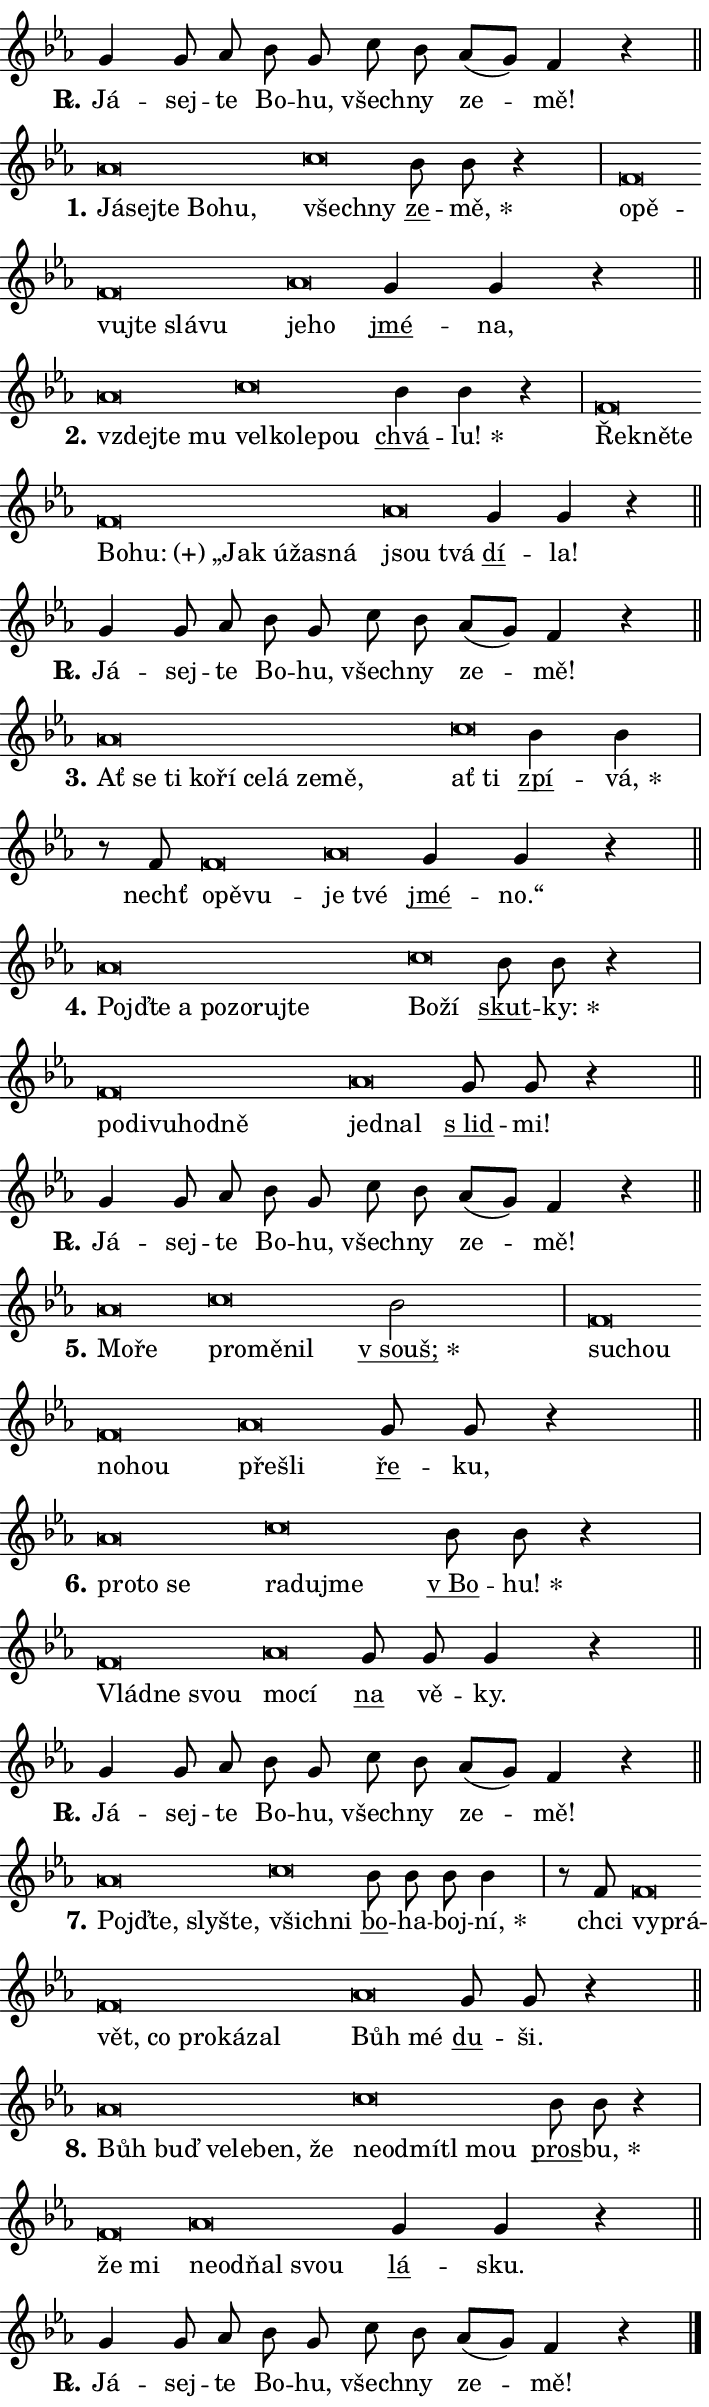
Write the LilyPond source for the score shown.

\version "2.24.0"
\header { tagline = "" }
\paper {
  indent = 0\cm
  top-margin = 0\cm
  right-margin = 0.13\cm % to fit lyric hyphens
  bottom-margin = 0\cm
  left-margin = 0\cm
  paper-width = 12\cm
  page-breaking = #ly:one-page-breaking
  system-system-spacing.basic-distance = #11
  score-system-spacing.basic-distance = #11
  ragged-last = ##f
}


%% Author: Thomas Morley
%% https://lists.gnu.org/archive/html/lilypond-user/2020-05/msg00002.html
#(define (line-position grob)
"Returns position of @var[grob} in current system:
   @code{'start}, if at first time-step
   @code{'end}, if at last time-step
   @code{'middle} otherwise
"
  (let* ((col (ly:item-get-column grob))
         (ln (ly:grob-object col 'left-neighbor))
         (rn (ly:grob-object col 'right-neighbor))
         (col-to-check-left (if (ly:grob? ln) ln col))
         (col-to-check-right (if (ly:grob? rn) rn col))
         (break-dir-left
           (and
             (ly:grob-property col-to-check-left 'non-musical #f)
             (ly:item-break-dir col-to-check-left)))
         (break-dir-right
           (and
             (ly:grob-property col-to-check-right 'non-musical #f)
             (ly:item-break-dir col-to-check-right))))
        (cond ((eqv? 1 break-dir-left) 'start)
              ((eqv? -1 break-dir-right) 'end)
              (else 'middle))))

#(define (tranparent-at-line-position vctor)
  (lambda (grob)
  "Relying on @code{line-position} select the relevant enry from @var{vctor}.
Used to determine transparency,"
    (case (line-position grob)
      ((end) (not (vector-ref vctor 0)))
      ((middle) (not (vector-ref vctor 1)))
      ((start) (not (vector-ref vctor 2))))))

noteHeadBreakVisibility =
#(define-music-function (break-visibility)(vector?)
"Makes @code{NoteHead}s transparent relying on @var{break-visibility}"
#{
  \override NoteHead.transparent =
    #(tranparent-at-line-position break-visibility)
#})

#(define delete-ledgers-for-transparent-note-heads
  (lambda (grob)
    "Reads whether a @code{NoteHead} is transparent.
If so this @code{NoteHead} is removed from @code{'note-heads} from
@var{grob}, which is supposed to be @code{LedgerLineSpanner}.
As a result ledgers are not printed for this @code{NoteHead}"
    (let* ((nhds-array (ly:grob-object grob 'note-heads))
           (nhds-list
             (if (ly:grob-array? nhds-array)
                 (ly:grob-array->list nhds-array)
                 '()))
           ;; Relies on the transparent-property being done before
           ;; Staff.LedgerLineSpanner.after-line-breaking is executed.
           ;; This is fragile ...
           (to-keep
             (remove
               (lambda (nhd)
                 (ly:grob-property nhd 'transparent #f))
               nhds-list)))
      ;; TODO find a better method to iterate over grob-arrays, similiar
      ;; to filter/remove etc for lists
      ;; For now rebuilt from scratch
      (set! (ly:grob-object grob 'note-heads)  '())
      (for-each
        (lambda (nhd)
          (ly:pointer-group-interface::add-grob grob 'note-heads nhd))
        to-keep))))

squashNotes = {
  \override NoteHead.X-extent = #'(-0.2 . 0.2)
  \override NoteHead.Y-extent = #'(-0.75 . 0)
  \override NoteHead.stencil =
    #(lambda (grob)
       (let ((pos (ly:grob-property grob 'staff-position)))
         (begin
           (if (< pos -7) (display "ERROR: Lower brevis then expected\n") (display ""))
           (if (<= pos -6) ly:text-interface::print ly:note-head::print))))
}
unSquashNotes = {
  \revert NoteHead.X-extent
  \revert NoteHead.Y-extent
  \revert NoteHead.stencil
}

hideNotes = \noteHeadBreakVisibility #begin-of-line-visible
unHideNotes = \noteHeadBreakVisibility #all-visible

% work-around for resetting accidentals
% https://lilypond.org/doc/v2.23/Documentation/notation/displaying-rhythms#unmetered-music
cadenzaMeasure = {
  \cadenzaOff
  \partial 1024 s1024
  \cadenzaOn
}

#(define-markup-command (accent layout props text) (markup?)
  "Underline accented syllable"
  (interpret-markup layout props
    #{\markup \override #'(offset . 4.3) \underline { #text }#}))

responsum = \markup \concat {
  "R" \hspace #-1.05 \path #0.1 #'((moveto 0 0.07) (lineto 0.9 0.8)) \hspace #0.05 "."
}

spaceSize = #0.6828661417322834 % exact space size for TeX Gyre Schola

\layout {
  \context {
    \Staff
    \remove "Time_signature_engraver"
    \override LedgerLineSpanner.after-line-breaking = #delete-ledgers-for-transparent-note-heads
  }
  \context {
    \Lyrics {
      \override LyricSpace.minimum-distance = \spaceSize
      \override LyricText.font-name = #"TeX Gyre Schola"
      \override LyricText.font-size = 1
      \override StanzaNumber.font-name = #"TeX Gyre Schola Bold"
      \override StanzaNumber.font-size = 1
    }
  }
  \context {
    \Score 
    \override NoteHead.text =
      #(lambda (grob) 
        (let ((pos (ly:grob-property grob 'staff-position)))
          #{\markup {
            \combine
              \halign #-0.55 \raise #(if (= pos -6) 0 0.5) \override #'(thickness . 2) \draw-line #'(3.2 . 0)
              \musicglyph "noteheads.sM1"
          }#}))
  }
}

% magnetic-lyrics.ily
%
%   written by
%     Jean Abou Samra <jean@abou-samra.fr>
%     Werner Lemberg <wl@gnu.org>
%
%   adapted by
%     Jiri Hon <jiri.hon@gmail.com>
%
% Version 2022-Apr-15

% https://www.mail-archive.com/lilypond-user@gnu.org/msg149350.html

#(define (Left_hyphen_pointer_engraver context)
   "Collect syllable-hyphen-syllable occurrences in lyrics and store
them in properties.  This engraver only looks to the left.  For
example, if the lyrics input is @code{foo -- bar}, it does the
following.

@itemize @bullet
@item
Set the @code{text} property of the @code{LyricHyphen} grob between
@q{foo} and @q{bar} to @code{foo}.

@item
Set the @code{left-hyphen} property of the @code{LyricText} grob with
text @q{foo} to the @code{LyricHyphen} grob between @q{foo} and
@q{bar}.
@end itemize

Use this auxiliary engraver in combination with the
@code{lyric-@/text::@/apply-@/magnetic-@/offset!} hook."
   (let ((hyphen #f)
         (text #f))
     (make-engraver
      (acknowledgers
       ((lyric-syllable-interface engraver grob source-engraver)
        (set! text grob)))
      (end-acknowledgers
       ((lyric-hyphen-interface engraver grob source-engraver)
        ;(when (not (grob::has-interface grob 'lyric-space-interface))
          (set! hyphen grob)));)
      ((stop-translation-timestep engraver)
       (when (and text hyphen)
         (ly:grob-set-object! text 'left-hyphen hyphen))
       (set! text #f)
       (set! hyphen #f)))))

#(define (lyric-text::apply-magnetic-offset! grob)
   "If the space between two syllables is less than the value in
property @code{LyricText@/.details@/.squash-threshold}, move the right
syllable to the left so that it gets concatenated with the left
syllable.

Use this function as a hook for
@code{LyricText@/.after-@/line-@/breaking} if the
@code{Left_@/hyphen_@/pointer_@/engraver} is active."
   (let ((hyphen (ly:grob-object grob 'left-hyphen #f)))
     (when hyphen
       (let ((left-text (ly:spanner-bound hyphen LEFT)))
         (when (grob::has-interface left-text 'lyric-syllable-interface)
           (let* ((common (ly:grob-common-refpoint grob left-text X))
                  (this-x-ext (ly:grob-extent grob common X))
                  (left-x-ext
                   (begin
                     ;; Trigger magnetism for left-text.
                     (ly:grob-property left-text 'after-line-breaking)
                     (ly:grob-extent left-text common X)))
                  ;; `delta` is the gap width between two syllables.
                  (delta (- (interval-start this-x-ext)
                            (interval-end left-x-ext)))
                  (details (ly:grob-property grob 'details))
                  (threshold (assoc-get 'squash-threshold details 0.2)))
             (when (< delta threshold)
               (let* (;; We have to manipulate the input text so that
                      ;; ligatures crossing syllable boundaries are not
                      ;; disabled.  For languages based on the Latin
                      ;; script this is essentially a beautification.
                      ;; However, for non-Western scripts it can be a
                      ;; necessity.
                      (lt (ly:grob-property left-text 'text))
                      (rt (ly:grob-property grob 'text))
                      (is-space (grob::has-interface hyphen 'lyric-space-interface))
                      (space (if is-space " " ""))
                      (extra-delta (if is-space spaceSize 0))
                      ;; Append new syllable.
                      (ltrt-space (if (and (string? lt) (string? rt))
                                (string-append lt space rt)
                                (make-concat-markup (list lt space rt))))
                      ;; Right-align `ltrt` to the right side.
                      (ltrt-space-markup (grob-interpret-markup
                               grob
                               (make-translate-markup
                                (cons (interval-length this-x-ext) 0)
                                (make-right-align-markup ltrt-space)))))
                 (begin
                   ;; Don't print `left-text`.
                   (ly:grob-set-property! left-text 'stencil #f)
                   ;; Set text and stencil (which holds all collected
                   ;; syllables so far) and shift it to the left.
                   (ly:grob-set-property! grob 'text ltrt-space)
                   (ly:grob-set-property! grob 'stencil ltrt-space-markup)
                   (ly:grob-translate-axis! grob (- (- delta extra-delta)) X))))))))))


#(define (lyric-hyphen::displace-bounds-first grob)
   ;; Make very sure this callback isn't triggered too early.
   (let ((left (ly:spanner-bound grob LEFT))
         (right (ly:spanner-bound grob RIGHT)))
     (ly:grob-property left 'after-line-breaking)
     (ly:grob-property right 'after-line-breaking)
     (ly:lyric-hyphen::print grob)))

squashThreshold = #0.4

\layout {
  \context {
    \Lyrics
    \consists #Left_hyphen_pointer_engraver
    \override LyricText.after-line-breaking =
      #lyric-text::apply-magnetic-offset!
    \override LyricHyphen.stencil = #lyric-hyphen::displace-bounds-first
    \override LyricText.details.squash-threshold = \squashThreshold
    \override LyricHyphen.minimum-distance = 0
    \override LyricHyphen.minimum-length = \squashThreshold
  }
}

squashText = \override LyricText.details.squash-threshold = 9999
unSquashText = \override LyricText.details.squash-threshold = \squashThreshold

leftText = \override LyricText.self-alignment-X = #LEFT
unLeftText = \revert LyricText.self-alignment-X

starOffset = #(lambda (grob) 
                (let ((x_offset (ly:self-alignment-interface::aligned-on-x-parent grob)))
                  (if (= x_offset 0) 0 (+ x_offset 1.2))))

star = #(define-music-function (syllable)(string?)
"Append star separator at the end of a syllable"
#{
  \once \override LyricText.X-offset = #starOffset
  \lyricmode { \markup {
    #syllable
    \override #'((font-name . "TeX Gyre Schola Bold")) \hspace #0.2 \lower #0.65 \larger "*"
  } }
#})

starAccent = #(define-music-function (syllable)(string?)
"Append star separator at the end of a syllable and make accent"
#{
  \once \override LyricText.X-offset = #starOffset
  \lyricmode { \markup {
    \accent #syllable
    \override #'((font-name . "TeX Gyre Schola Bold")) \hspace #0.2 \lower #0.65 \larger "*"
  } }
#})

breath = #(define-music-function (syllable)(string?)
"Append breathing indicator at the end of a syllable"
#{
  \lyricmode { \markup { #syllable "+" } }
#})

optionalBreath = #(define-music-function (syllable)(string?)
"Append optional breathing indicator at the end of a syllable"
#{
  \lyricmode { \markup { #syllable "(+)" } }
#})


\score {
    <<
        \new Voice = "melody" { \cadenzaOn \key es \major \relative { g'4 g8 as bes g \bar "" c bes \bar "" as[( g)] f4 r \cadenzaMeasure \bar "||" \break } }
        \new Lyrics \lyricsto "melody" { \lyricmode { \set stanza = \responsum
Já -- sej -- te Bo -- hu, všech -- ny ze -- mě! } }
    >>
    \layout {}
}

\score {
    <<
        \new Voice = "melody" { \cadenzaOn \key es \major \relative { \squashNotes as'\breve*1/16 \hideNotes \breve*1/16 \bar "" \breve*1/16 \bar "" \breve*1/16 \breve*1/16 \bar "" \unHideNotes \unSquashNotes \squashNotes c\breve*1/16 \hideNotes \breve*1/16 \bar "" \unHideNotes \unSquashNotes \bar "" bes8 bes r4 \cadenzaMeasure \bar "|" \squashNotes f\breve*1/16 \hideNotes \breve*1/16 \bar "" \breve*1/16 \bar "" \breve*1/16 \bar "" \breve*1/16 \breve*1/16 \bar "" \unHideNotes \unSquashNotes \squashNotes as\breve*1/16 \hideNotes \breve*1/16 \bar "" \unHideNotes \unSquashNotes \bar "" g4 g r \cadenzaMeasure \bar "||" \break } }
        \new Lyrics \lyricsto "melody" { \lyricmode { \set stanza = "1."
\leftText Já -- \squashText sej -- te Bo -- hu, \unSquashText všech -- \squashText ny \unLeftText \unSquashText \markup \accent ze -- \star mě, \leftText o -- \squashText pě -- vuj -- te slá -- vu \unSquashText je -- \squashText ho \unLeftText \unSquashText \markup \accent jmé -- na, } }
    >>
    \layout {}
}

\score {
    <<
        \new Voice = "melody" { \cadenzaOn \key es \major \relative { \squashNotes as'\breve*1/16 \hideNotes \breve*1/16 \breve*1/16 \bar "" \unHideNotes \unSquashNotes \squashNotes c\breve*1/16 \hideNotes \breve*1/16 \bar "" \breve*1/16 \breve*1/16 \bar "" \unHideNotes \unSquashNotes \bar "" bes4 bes r \cadenzaMeasure \bar "|" \squashNotes f\breve*1/16 \hideNotes \breve*1/16 \bar "" \breve*1/16 \bar "" \breve*1/16 \bar "" \breve*1/16 \bar "" \breve*1/16 \bar "" \breve*1/16 \bar "" \breve*1/16 \breve*1/16 \bar "" \unHideNotes \unSquashNotes \squashNotes as\breve*1/16 \hideNotes \breve*1/16 \bar "" \unHideNotes \unSquashNotes \bar "" g4 g r \cadenzaMeasure \bar "||" \break } }
        \new Lyrics \lyricsto "melody" { \lyricmode { \set stanza = "2."
\leftText vzdej -- \squashText te mu \unSquashText vel -- \squashText ko -- le -- pou \unLeftText \unSquashText \markup \accent chvá -- \star lu! \leftText Ře -- \squashText kně -- te Bo -- \optionalBreath hu: „Jak ú -- ža -- sná \unSquashText jsou \squashText tvá \unLeftText \unSquashText \markup \accent dí -- la! } }
    >>
    \layout {}
}

\score {
    <<
        \new Voice = "melody" { \cadenzaOn \key es \major \relative { g'4 g8 as bes g \bar "" c bes \bar "" as[( g)] f4 r \cadenzaMeasure \bar "||" \break } }
        \new Lyrics \lyricsto "melody" { \lyricmode { \set stanza = \responsum
Já -- sej -- te Bo -- hu, všech -- ny ze -- mě! } }
    >>
    \layout {}
}

\score {
    <<
        \new Voice = "melody" { \cadenzaOn \key es \major \relative { \squashNotes as'\breve*1/16 \hideNotes \breve*1/16 \bar "" \breve*1/16 \bar "" \breve*1/16 \bar "" \breve*1/16 \bar "" \breve*1/16 \bar "" \breve*1/16 \bar "" \breve*1/16 \breve*1/16 \bar "" \unHideNotes \unSquashNotes \squashNotes c\breve*1/16 \hideNotes \breve*1/16 \bar "" \unHideNotes \unSquashNotes \bar "" bes4 bes4 \cadenzaMeasure \bar "|" r8 f8 \squashNotes f\breve*1/16 \hideNotes \breve*1/16 \breve*1/16 \bar "" \unHideNotes \unSquashNotes \squashNotes as\breve*1/16 \hideNotes \breve*1/16 \bar "" \unHideNotes \unSquashNotes \bar "" g4 g r \cadenzaMeasure \bar "||" \break } }
        \new Lyrics \lyricsto "melody" { \lyricmode { \set stanza = "3."
\leftText Ať \squashText se ti ko -- ří ce -- lá ze -- mě, \unSquashText ať \squashText ti \unLeftText \unSquashText \markup \accent zpí -- \star vá, nechť \leftText o -- \squashText pě -- vu -- \unSquashText je \squashText tvé \unLeftText \unSquashText \markup \accent jmé -- no.“ } }
    >>
    \layout {}
}

\score {
    <<
        \new Voice = "melody" { \cadenzaOn \key es \major \relative { \squashNotes as'\breve*1/16 \hideNotes \breve*1/16 \bar "" \breve*1/16 \bar "" \breve*1/16 \bar "" \breve*1/16 \bar "" \breve*1/16 \breve*1/16 \bar "" \unHideNotes \unSquashNotes \squashNotes c\breve*1/16 \hideNotes \breve*1/16 \bar "" \unHideNotes \unSquashNotes \bar "" bes8 bes r4 \cadenzaMeasure \bar "|" \squashNotes f\breve*1/16 \hideNotes \breve*1/16 \bar "" \breve*1/16 \bar "" \breve*1/16 \breve*1/16 \bar "" \unHideNotes \unSquashNotes \squashNotes as\breve*1/16 \hideNotes \breve*1/16 \bar "" \unHideNotes \unSquashNotes \bar "" g8 g r4 \cadenzaMeasure \bar "||" \break } }
        \new Lyrics \lyricsto "melody" { \lyricmode { \set stanza = "4."
\leftText Pojď -- \squashText te a po -- zo -- ruj -- te \unSquashText Bo -- \squashText ží \unLeftText \unSquashText \markup \accent skut -- \star ky: \leftText po -- \squashText di -- vu -- hod -- ně \unSquashText jed -- \squashText nal \unLeftText \unSquashText \markup \accent "s lid" -- mi! } }
    >>
    \layout {}
}

\score {
    <<
        \new Voice = "melody" { \cadenzaOn \key es \major \relative { g'4 g8 as bes g \bar "" c bes \bar "" as[( g)] f4 r \cadenzaMeasure \bar "||" \break } }
        \new Lyrics \lyricsto "melody" { \lyricmode { \set stanza = \responsum
Já -- sej -- te Bo -- hu, všech -- ny ze -- mě! } }
    >>
    \layout {}
}

\score {
    <<
        \new Voice = "melody" { \cadenzaOn \key es \major \relative { \squashNotes as'\breve*1/16 \hideNotes \breve*1/16 \bar "" \unHideNotes \unSquashNotes \squashNotes c\breve*1/16 \hideNotes \breve*1/16 \breve*1/16 \bar "" \unHideNotes \unSquashNotes \bar "" bes2 \cadenzaMeasure \bar "|" \squashNotes f\breve*1/16 \hideNotes \breve*1/16 \bar "" \breve*1/16 \breve*1/16 \bar "" \unHideNotes \unSquashNotes \squashNotes as\breve*1/16 \hideNotes \breve*1/16 \bar "" \unHideNotes \unSquashNotes \bar "" g8 g r4 \cadenzaMeasure \bar "||" \break } }
        \new Lyrics \lyricsto "melody" { \lyricmode { \set stanza = "5."
\leftText Mo -- \squashText ře \unSquashText pro -- \squashText mě -- nil \unLeftText \unSquashText \starAccent "v souš;" \leftText su -- \squashText chou no -- hou \unSquashText pře -- \squashText šli \unLeftText \unSquashText \markup \accent ře -- ku, } }
    >>
    \layout {}
}

\score {
    <<
        \new Voice = "melody" { \cadenzaOn \key es \major \relative { \squashNotes as'\breve*1/16 \hideNotes \breve*1/16 \breve*1/16 \bar "" \unHideNotes \unSquashNotes \squashNotes c\breve*1/16 \hideNotes \breve*1/16 \breve*1/16 \bar "" \unHideNotes \unSquashNotes \bar "" bes8 bes r4 \cadenzaMeasure \bar "|" \squashNotes f\breve*1/16 \hideNotes \breve*1/16 \breve*1/16 \bar "" \unHideNotes \unSquashNotes \squashNotes as\breve*1/16 \hideNotes \breve*1/16 \bar "" \unHideNotes \unSquashNotes \bar "" g8 g g4 r \cadenzaMeasure \bar "||" \break } }
        \new Lyrics \lyricsto "melody" { \lyricmode { \set stanza = "6."
\leftText pro -- \squashText to se \unSquashText ra -- \squashText du -- jme \unLeftText \unSquashText \markup \accent "v Bo" -- \star hu! \leftText Vlád -- \squashText ne svou \unSquashText mo -- \squashText cí \unLeftText \unSquashText \markup \accent na vě -- ky. } }
    >>
    \layout {}
}

\score {
    <<
        \new Voice = "melody" { \cadenzaOn \key es \major \relative { g'4 g8 as bes g \bar "" c bes \bar "" as[( g)] f4 r \cadenzaMeasure \bar "||" \break } }
        \new Lyrics \lyricsto "melody" { \lyricmode { \set stanza = \responsum
Já -- sej -- te Bo -- hu, všech -- ny ze -- mě! } }
    >>
    \layout {}
}

\score {
    <<
        \new Voice = "melody" { \cadenzaOn \key es \major \relative { \squashNotes as'\breve*1/16 \hideNotes \breve*1/16 \bar "" \breve*1/16 \breve*1/16 \bar "" \unHideNotes \unSquashNotes \squashNotes c\breve*1/16 \hideNotes \breve*1/16 \bar "" \unHideNotes \unSquashNotes \bar "" bes8 bes bes bes4 \cadenzaMeasure \bar "|" r8 f8 \squashNotes f\breve*1/16 \hideNotes \breve*1/16 \bar "" \breve*1/16 \bar "" \breve*1/16 \bar "" \breve*1/16 \bar "" \breve*1/16 \breve*1/16 \bar "" \unHideNotes \unSquashNotes \squashNotes as\breve*1/16 \hideNotes \breve*1/16 \bar "" \unHideNotes \unSquashNotes \bar "" g8 g r4 \cadenzaMeasure \bar "||" \break } }
        \new Lyrics \lyricsto "melody" { \lyricmode { \set stanza = "7."
\leftText Pojď -- \squashText te, sly -- šte, \unSquashText všich -- \squashText ni \unLeftText \unSquashText \markup \accent bo -- ha -- boj -- \star ní, chci \leftText vy -- \squashText prá -- vět, co pro -- ká -- zal \unSquashText Bůh \squashText mé \unLeftText \unSquashText \markup \accent du -- ši. } }
    >>
    \layout {}
}

\score {
    <<
        \new Voice = "melody" { \cadenzaOn \key es \major \relative { \squashNotes as'\breve*1/16 \hideNotes \breve*1/16 \bar "" \breve*1/16 \bar "" \breve*1/16 \bar "" \breve*1/16 \breve*1/16 \bar "" \unHideNotes \unSquashNotes \squashNotes c\breve*1/16 \hideNotes \breve*1/16 \bar "" \breve*1/16 \bar "" \breve*1/16 \breve*1/16 \bar "" \unHideNotes \unSquashNotes \bar "" bes8 bes r4 \cadenzaMeasure \bar "|" \squashNotes f\breve*1/16 \hideNotes \breve*1/16 \bar "" \unHideNotes \unSquashNotes \squashNotes as\breve*1/16 \hideNotes \breve*1/16 \bar "" \breve*1/16 \breve*1/16 \bar "" \unHideNotes \unSquashNotes \bar "" g4 g r \cadenzaMeasure \bar "||" \break } }
        \new Lyrics \lyricsto "melody" { \lyricmode { \set stanza = "8."
\leftText Bůh \squashText buď ve -- le -- ben, že \unSquashText ne -- \squashText od -- mí -- tl mou \unLeftText \unSquashText \markup \accent pros -- \star bu, \leftText že \squashText mi \unSquashText ne -- \squashText od -- ňal svou \unLeftText \unSquashText \markup \accent lá -- sku. } }
    >>
    \layout {}
}

\score {
    <<
        \new Voice = "melody" { \cadenzaOn \key es \major \relative { g'4 g8 as bes g \bar "" c bes \bar "" as[( g)] f4 r \cadenzaMeasure \bar "||" \break } \bar "|." }
        \new Lyrics \lyricsto "melody" { \lyricmode { \set stanza = \responsum
Já -- sej -- te Bo -- hu, všech -- ny ze -- mě! } }
    >>
    \layout {}
}
